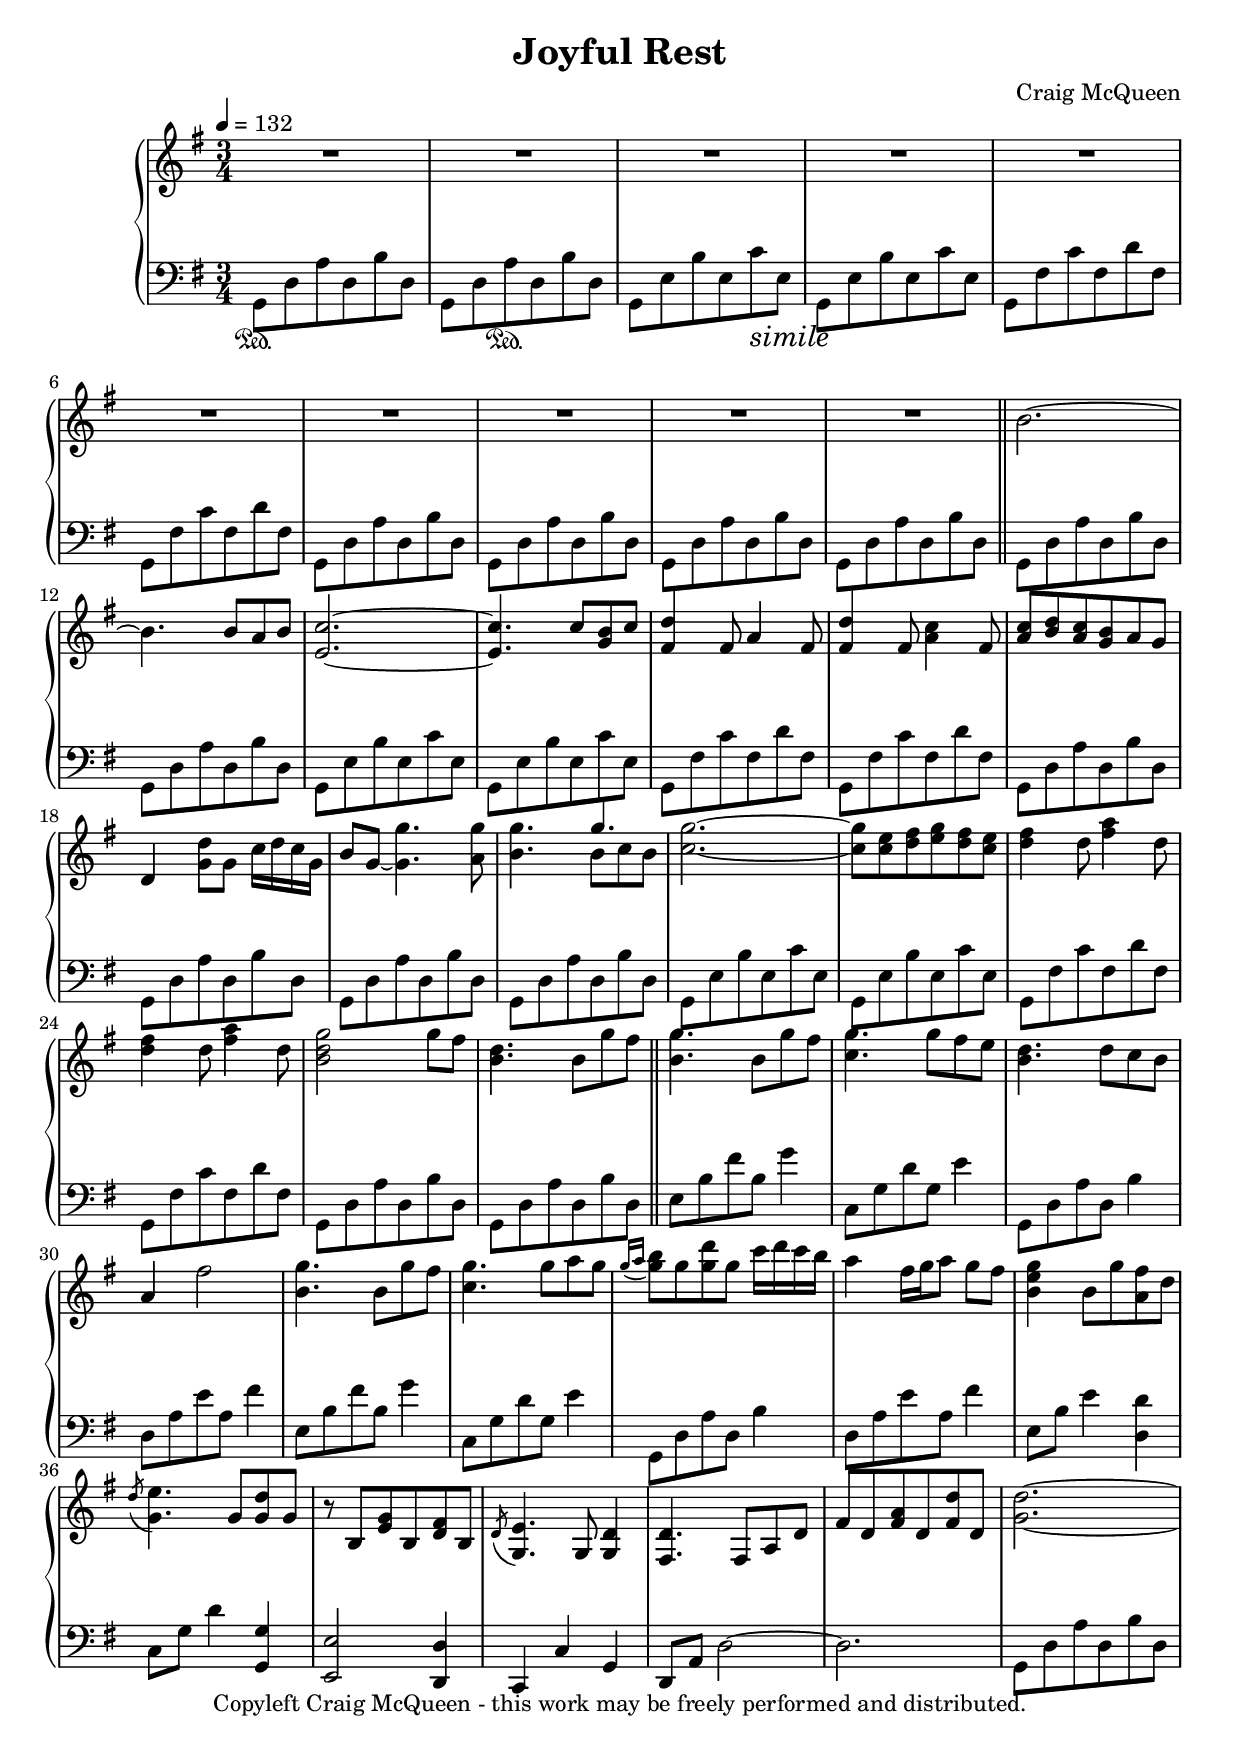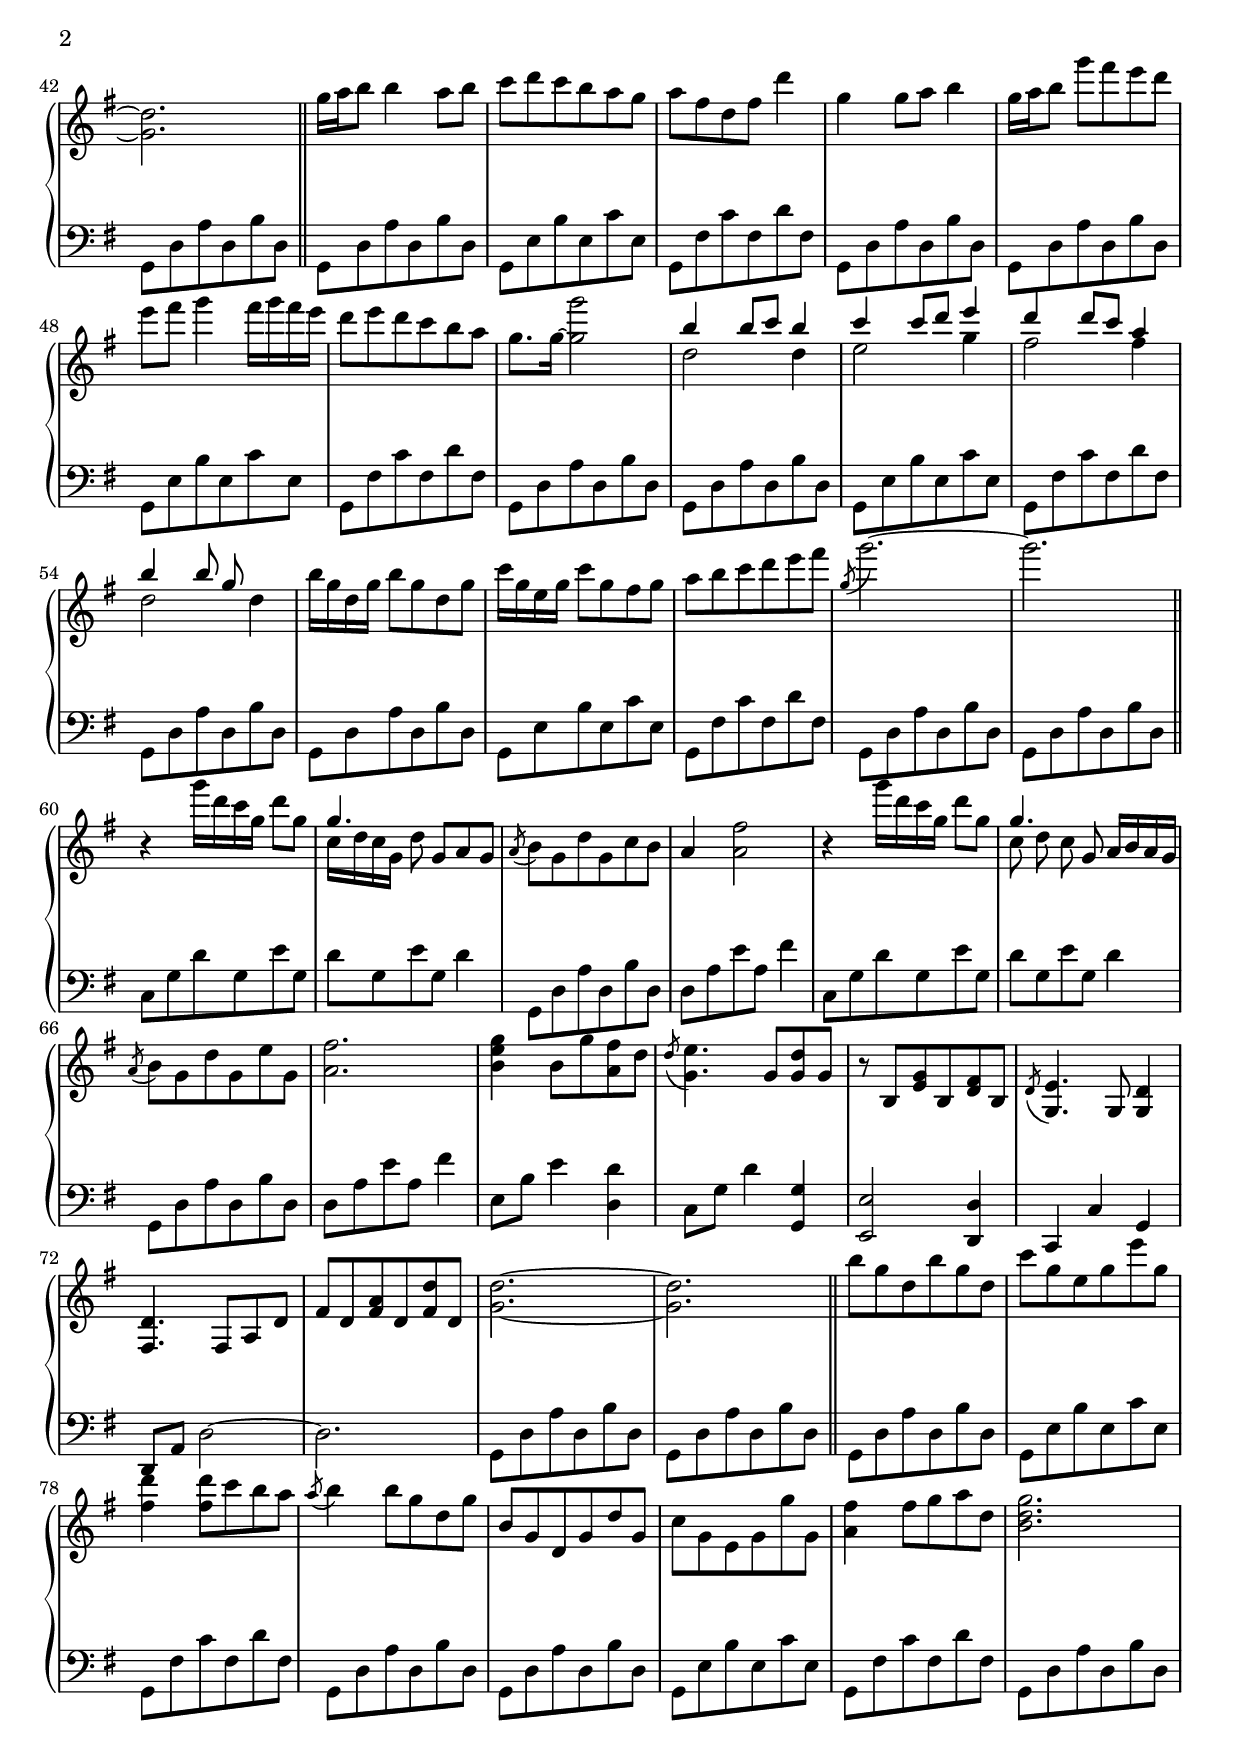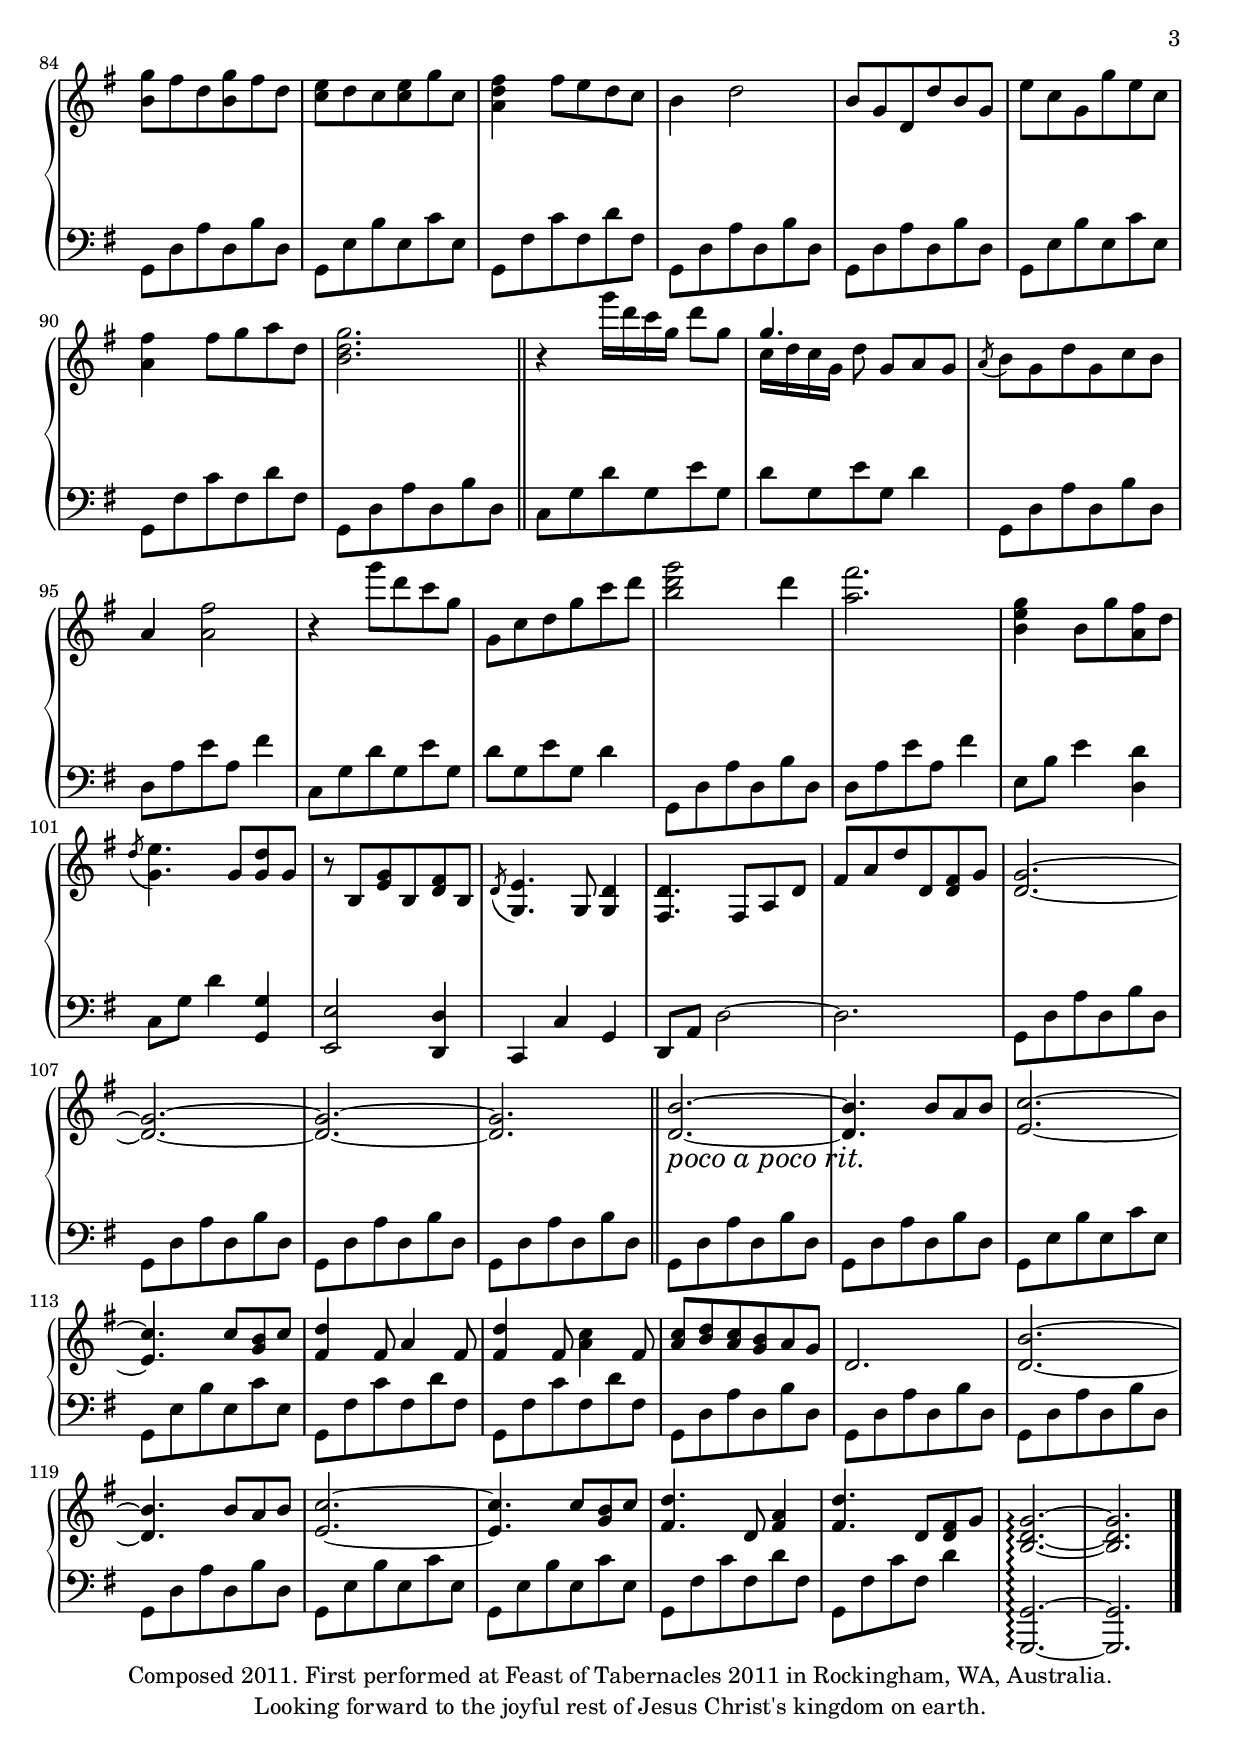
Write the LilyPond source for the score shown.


\version "2.12.3"

#(ly:set-option 'point-and-click #f)

\header {
  title = "Joyful Rest"
  composer = "Craig McQueen"
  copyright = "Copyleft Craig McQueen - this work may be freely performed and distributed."
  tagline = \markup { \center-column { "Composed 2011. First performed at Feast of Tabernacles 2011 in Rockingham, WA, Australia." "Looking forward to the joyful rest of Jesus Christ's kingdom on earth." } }
}

%#(set-global-staff-size 19)

global = {
  \key g \major
  \time 3/4
}

upper = \relative c'' {
  % Intro
  \tempo 4 = 132
  R2. R2. R2. R2. R2. R2. R2. R2. R2. R2. | \bar "||"

  % Theme
  b2. ~ | b4. b8 a b | <c e,>2. ~ | <c e,>4. c8 <b g> c |
  <d fis,>4 fis,8 a4 fis8 | <d' fis,>4 fis,8 <c' a>4 fis,8 | <c' a>8 <d b> <c a> <b g> a g | d4 <d' g,>8 g, c16 d c g |

  b8 g ~ <g' g,>4. <g a,>8 | <g b,>4. << { g4. } \\ { b,8 c b } >> | <g' c,>2. ~ | <g c,>8 <e c> <fis d> <g e> <fis d> <e c> |
  <fis d>4 d8 <a' fis>4 d,8 | <fis d>4 d8 <a' fis>4 d,8 | <g d b>2 g8 fis | <d b>4. b8 g' fis | \bar "||"

  % Counter-theme
  <g b,>4. b,8 g' fis | <g c,>4. g8 fis e | <d b>4. d8 c b | a4 fis'2 |
  <g b,>4. b,8 g' fis | <g c,>4. g8 a g | \acciaccatura { g16 [a] } <b g>8 g <d' g,> g, c16 d c b | a4 fis16 g a8 g fis |
  <g e b>4 b,8 g' <fis a,> d | \acciaccatura d8 <e g,>4. g,8 <d' g,> g, | r8 b, <g' e> b, <fis' d> b, | \acciaccatura d8 <e g,>4. g,8 <d' g,>4 |
  <d fis,>4. fis,8 a d | fis8 d <a' fis> d, <d' fis,> d, | <d' g,>2. ~ | <d g,>2. | \bar "||"
  
  % Fast Theme
  g16 a b8 b4 a8 b | c8 d c b a g | a8 fis d fis d'4 | g,4 g8 a b4 |
  g16 a b8 g'8 fis e d | e8 fis g4 fis16 g fis e | d8 e d c b a | g8. g16 ~ <g' g,>2 |
  << { b,4 b8 c b4 | c4 c8 d e4 | d4 d8 c a4 | b4 b8 g } \\ { d2 d4 | e2 g4 | fis 2 fis4 | d2 } >> d4 |
  b'16 g d g b8 g d g | c16 g e g c8 g fis g | a b c d e fis | \acciaccatura g,8 g'2. ~ | g2. | \bar "||"
  
  % Counter-theme 2
  r4 g16 d c g d'8 g, | << { g4. } \\ { c,16 d c g d'8 } >> g,8 a g | \acciaccatura a8 b8 g d' g, c b | a4 <fis' a,>2 |
  r4 g'16 d c g d'8 g, | << { g4. } \\ { c,8 d c } >> g8 a16 b a g | \acciaccatura a8 b8 g d' g, e' g, | <fis' a,>2. |
  <g e b>4 b,8 g' <fis a,> d | \acciaccatura d8 <e g,>4. g,8 <d' g,> g, | r8 b, <g' e> b, <fis' d> b, | \acciaccatura d8 <e g,>4. g,8 <d' g,>4 |
  <d fis,>4. fis,8 a d | fis8 d <a' fis> d, <d' fis,> d, | <d' g,>2. ~ | <d g,>2. | \bar "||"
  
  % Other theme
  b'8 g d b' g d | c'8 g e g e' g, | <d' fis,>4 <d fis,>8 c b a | \acciaccatura a8 b4 b8 g d g |
  b,8 g d g d' g, | c8 g e g g' g, | <fis' a,>4 fis8 g a d, | <g d b>2. |
  <g b,>8 fis d <g b,> fis d | <e c>8 d c <e c> g c, | <fis d a>4 fis8 e d c | b4 d2 |
  b8 g d d' b g | e'8 c g g' e c | <fis a,>4 fis8 g a d, | <g d b>2. | \bar "||"

  % Counter-theme 2
  r4 g'16 d c g d'8 g, | << { g4. } \\ { c,16 d c g d'8 } >> g,8 a g | \acciaccatura a8 b8 g d' g, c b | a4 <fis' a,>2 |
  r4 g'8 d c g | g,8 c d g c d | <g d b>2 d4 | <fis a,>2. |
  <g, e b>4 b,8 g' <fis a,> d | \acciaccatura d8 <e g,>4. g,8 <d' g,> g, | r8 b, <g' e> b, <fis' d> b, | \acciaccatura d8 <e g,>4. g,8 <d' g,>4 |
  <d fis,>4. fis,8 a d | fis8 a d d, <fis d> g | <g d>2. ~ | <g d>2. ~ | <g d>2. ~ | <g d>2. | \bar "||"
  
  % Closing Theme, revisiting opening theme
  <b d,>2. ~ | <b d,>4. b8 a b | <c e,>2. ~ | <c e,>4. c8 <b g> c |
  <d fis,>4 fis,8 a4 fis8 | <d' fis,>4 fis,8 <c' a>4 fis,8 | <c' a>8 <d b> <c a> <b g> a g | d2. |

  <b' d,>2. ~ | <b d,>4. b8 a b | <c e,>2. ~ | <c e,>4. c8 <b g> c |
  <d fis,>4. d,8 <a' fis>4 | <d fis,>4. d,8 <fis d> g | <g d b>2.-\arpeggio ~ | <g d b> | \bar "|."
}

lower = \relative c' {
  \clef bass
  % Intro
  g,8 d' a' d, b' d, | g,8 d' a' d, b' d, | g,8 e' b' e, c' e, | g,8 e' b' e, c' e, | g,8 fis' c' fis, d' fis, | g,8 fis' c' fis, d' fis, | 
  g,8 d' a' d, b' d, | g,8 d' a' d, b' d, | g,8 d' a' d, b' d, | g,8 d' a' d, b' d, | 

  % Theme
  g,8 d' a' d, b' d, | g,8 d' a' d, b' d, | g,8 e' b' e, c' e, | g,8 e' b' e, c' e, |
  g,8 fis' c' fis, d' fis, | g,8 fis' c' fis, d' fis, | g,8 d' a' d, b' d, | g,8 d' a' d, b' d, | 

  g,8 d' a' d, b' d, | g,8 d' a' d, b' d, | g,8 e' b' e, c' e, | g,8 e' b' e, c' e, |
  g,8 fis' c' fis, d' fis, | g,8 fis' c' fis, d' fis, | g,8 d' a' d, b' d, | g,8 d' a' d, b' d, | 
  
  % Counter-theme
  e8 b' fis' b, g'4 | c,,8 g' d' g, e'4 | g,,8 d' a' d, b'4 | d,8 a' e' a, fis'4 |
  e,8 b' fis' b, g'4 | c,,8 g' d' g, e'4 | g,,8 d' a' d, b'4 | d,8 a' e' a, fis'4 |
  
  e,8 b' e4 <d d,> | c,8 g' d'4 <g, g,> | <e e,>2 <d d,>4 | c,4 c' g | d8 a' d2 ~ | d2. |
  g,8 d' a' d, b' d, | g,8 d' a' d, b' d, 

  % Fast Theme
  g,8 d' a' d, b' d, | g,8 e' b' e, c' e, | g,8 fis' c' fis, d' fis, | g,8 d' a' d, b' d, |
  g,8 d' a' d, b' d, | g,8 e' b' e, c' e, | g,8 fis' c' fis, d' fis, | g,8 d' a' d, b' d, |
  g,8 d' a' d, b' d, | g,8 e' b' e, c' e, | g,8 fis' c' fis, d' fis, | g,8 d' a' d, b' d, |
  g,8 d' a' d, b' d, | g,8 e' b' e, c' e, | g,8 fis' c' fis, d' fis, | g,8 d' a' d, b' d, | g,8 d' a' d, b' d, |

  % Counter-theme 2
  c8 g' d' g, e' g, | d'8 g, e' g, d'4 | g,,8 d' a' d, b' d, | d8 a' e' a, fis'4 |
  c,8 g' d' g, e' g, | d'8 g, e' g, d'4 | g,,8 d' a' d, b' d, | d8 a' e' a, fis'4 |

  e,8 b' e4 <d d,> | c,8 g' d'4 <g, g,> | <e e,>2 <d d,>4 | c,4 c' g | d8 a' d2 ~ | d2. |
  g,8 d' a' d, b' d, | g,8 d' a' d, b' d, 

  % Other Theme
  g,8 d' a' d, b' d, | g,8 e' b' e, c' e, | g,8 fis' c' fis, d' fis, | g,8 d' a' d, b' d, |
  g,8 d' a' d, b' d, | g,8 e' b' e, c' e, | g,8 fis' c' fis, d' fis, | g,8 d' a' d, b' d, |
  g,8 d' a' d, b' d, | g,8 e' b' e, c' e, | g,8 fis' c' fis, d' fis, | g,8 d' a' d, b' d, |
  g,8 d' a' d, b' d, | g,8 e' b' e, c' e, | g,8 fis' c' fis, d' fis, | g,8 d' a' d, b' d, |

  % Counter-theme 2
  c8 g' d' g, e' g, | d'8 g, e' g, d'4 | g,,8 d' a' d, b' d, | d8 a' e' a, fis'4 |
  c,8 g' d' g, e' g, | d'8 g, e' g, d'4 | g,,8 d' a' d, b' d, | d8 a' e' a, fis'4 |

  e,8 b' e4 <d d,> | c,8 g' d'4 <g, g,> | <e e,>2 <d d,>4 | c,4 c' g | d8 a' d2 ~ | d2. |
  g,8 d' a' d, b' d, | g,8 d' a' d, b' d, | g,8 d' a' d, b' d, | g,8 d' a' d, b' d, |

  % Closing Theme, revisiting opening theme
  g,8 d' a' d, b' d, | g,8 d' a' d, b' d, | g,8 e' b' e, c' e, | g,8 e' b' e, c' e, |
  g,8 fis' c' fis, d' fis, | g,8 fis' c' fis, d' fis, | g,8 d' a' d, b' d, | g,8 d' a' d, b' d, | 

  g,8 d' a' d, b' d, | g,8 d' a' d, b' d, | g,8 e' b' e, c' e, | g,8 e' b' e, c' e, |
  g,8 fis' c' fis, d' fis, | g,8 fis' c' fis, d'4 | <g,, g,>2.-\arpeggio ~ | <g g,>2. | 
}

dynamics = {
  s2. \f s2. s2. * 4
  s2. \> s2. s2. s2.\!
  s2. \mf s2. * 14 s2. \<

  s2. \f  s2. \> s2. s2. \!
  s2. * 12
  s2. * 17

  s2. \f s2. * 7
  s2. \> s2. * 3 s2. \! s2. * 3
  
  s2. \p s2. * 7
  s2. * 4 s2. \< s2. s2. s2. \!
  
  s2. \f s2. * 3
  s2. s2. \> s2. s2. \!
  s2. \mp s2. * 3
  s2. * 2 s2. \> s2. * 2 s2. \!
  
  s2.^\markup { \italic "poco a poco rit." }
}

pedal = {
%  s2\sustainOn s\sustainOff
  s1\sustainOn
  s1\sustainOn
  s1^\markup { \italic "simile" }
}

\score {
  \new PianoStaff = "PianoStaff_pf" <<
%    \set PianoStaff.instrumentName = #"Piano  "
    
    \set PianoStaff.connectArpeggios = ##t
    \new Staff = "Staff_pfUpper" << \global \upper >>
    \new Dynamics = "Dynamics_pf" \dynamics
    \new Staff = "Staff_pfLower" << \global \lower >>
    \new Dynamics = "pedal" \pedal
  >>
  \layout {
    % define Dynamics context (not needed with LilyPond 2.13.29 and above).
    \context {
      \type "Engraver_group"
      \name Dynamics
      \alias Voice
      \consists "Output_property_engraver"
      \consists "Piano_pedal_engraver"
      \consists "Script_engraver"
      \consists "New_dynamic_engraver"
      \consists "Dynamic_align_engraver"
      \consists "Text_engraver"
      \consists "Skip_event_swallow_translator"
      \consists "Axis_group_engraver"

      pedalSustainStrings = #'("Ped." "*Ped." "*")
      pedalUnaCordaStrings = #'("una corda" "" "tre corde")
      \override DynamicLineSpanner #'Y-offset = #0
      \override TextScript #'font-size = #2
      \override TextScript #'font-shape = #'italic
      \override VerticalAxisGroup #'minimum-Y-extent = #'(-1 . 1)
    }
    % modify PianoStaff context to accept Dynamics context
    \context {
      \PianoStaff
      \accepts Dynamics
    }
  }
%  \midi { }
}

\score {
  \new PianoStaff = "PianoStaff_pf" <<
    \new Staff = "Staff_pfUpper" << \global \upper \dynamics \pedal >>
    \new Staff = "Staff_pfLower" << \global \lower \dynamics \pedal >>
  >>
  \midi { }
}

